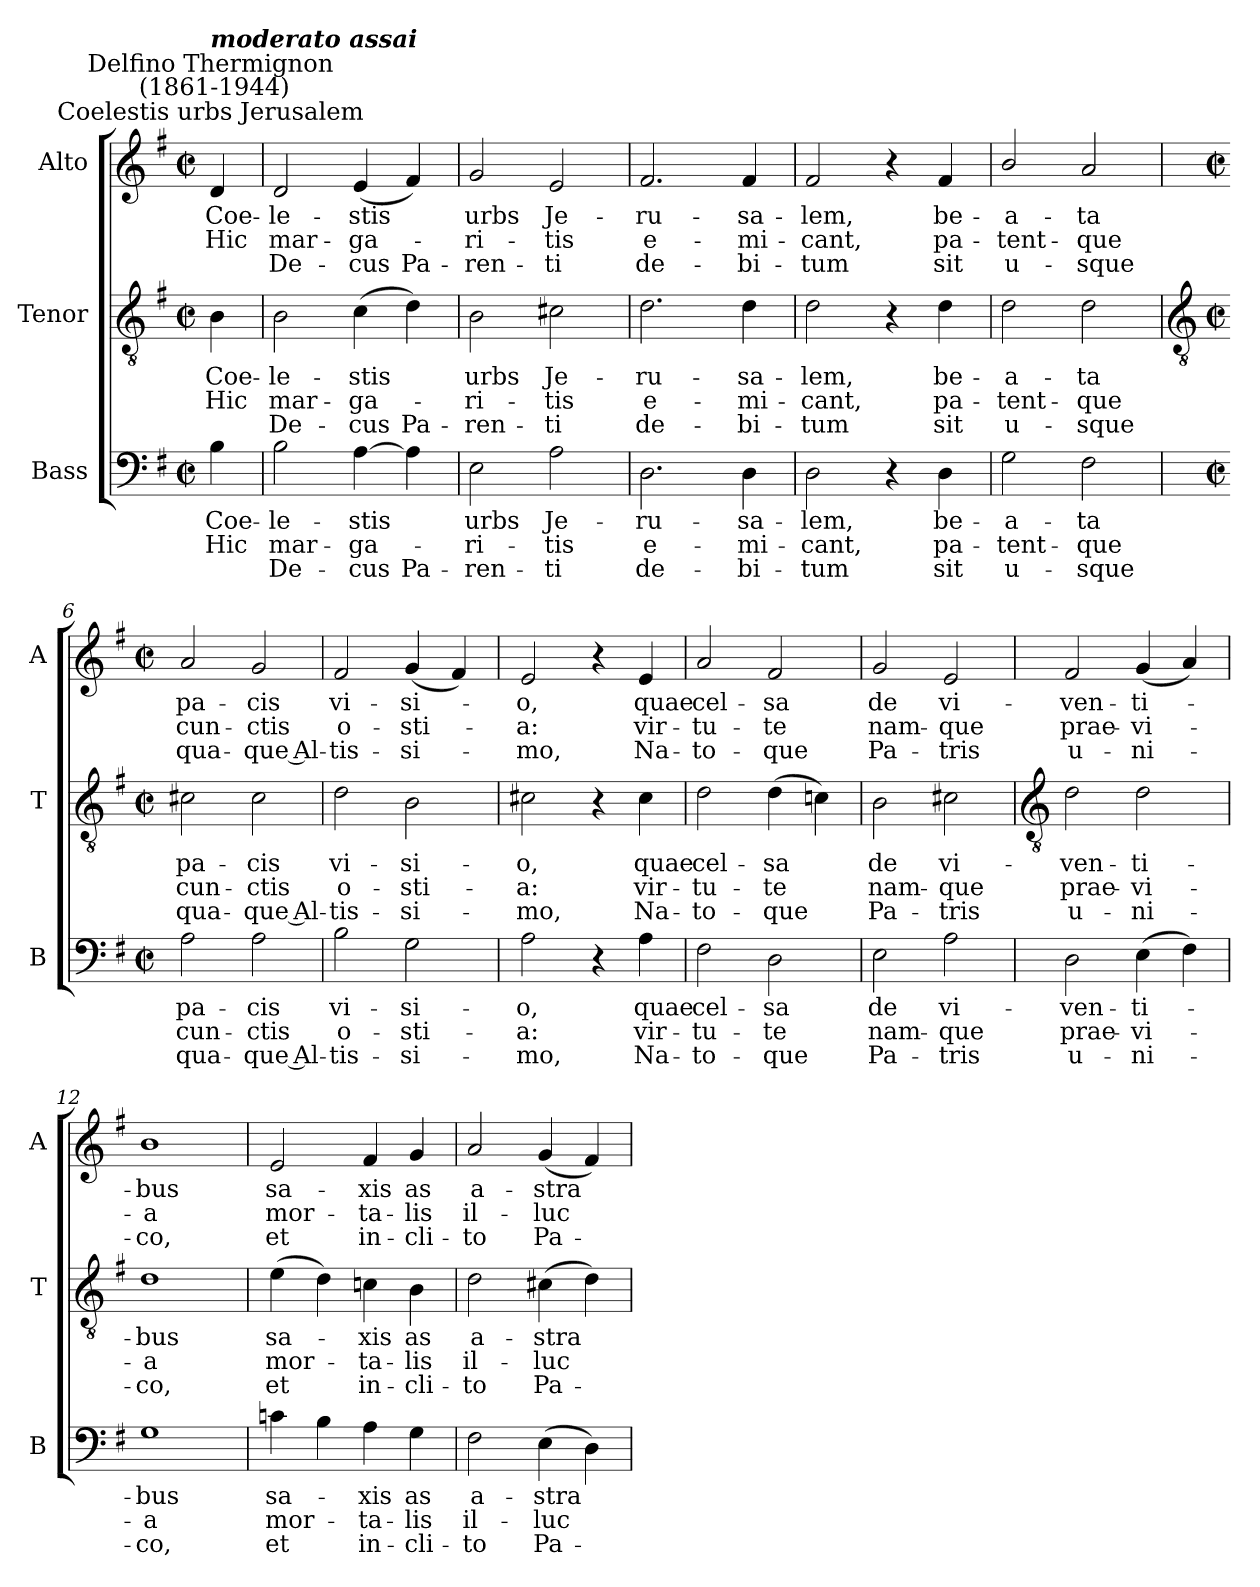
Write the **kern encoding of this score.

**kern	**text	**text	**text	**kern	**text	**text	**text	**kern	**text	**text	**text
*part3	*part3	*part3	*part3	*part2	*part2	*part2	*part2	*part1	*part1	*part1	*part1
*staff3	*staff3	*staff3	*staff3	*staff2	*staff2	*staff2	*staff2	*staff1	*staff1	*staff1	*staff1
*I"Bass	*	*	*	*I"Tenor	*	*	*	*I"Alto	*	*	*
*I'B	*	*	*	*I'T	*	*	*	*I'A	*	*	*
*clefF4	*	*	*	*clefGv2	*	*	*	*clefG2	*	*	*
*k[f#]	*	*	*	*k[f#]	*	*	*	*k[f#]	*	*	*
*G:	*	*	*	*G:	*	*	*	*G:	*	*	*
*M2/2	*	*	*	*M2/2	*	*	*	*M2/2	*	*	*
*met(c|)	*	*	*	*met(c|)	*	*	*	*met(c|)	*	*	*
=	=	=	=	=	=	=	=	=	=	=	=
!	!	!	!	!	!	!	!	!LO:TX:a:cj:t=Coelestis urbs Jerusalem	!	!	!
!	!	!	!	!	!	!	!	!LO:TX:a:cj:t=Delfino Thermignon\n (1861-1944)	!	!	!
!	!	!	!	!	!	!	!	!LO:TX:a:Bi:t=moderato assai	!	!	!
!	!LO:LY:b	!LO:LY:b	!	!	!LO:LY:b	!LO:LY:b	!	!	!LO:LY:b	!LO:LY:b	!
4B	Coe-	-Hic	.	4B	Coe-	-Hic	.	4d	Coe-	-Hic	.
=1	=1	=1	=1	=1	=1	=1	=1	=1	=1	=1	=1
!	!LO:LY:b	!LO:LY:b	!LO:LY:b	!	!LO:LY:b	!LO:LY:b	!LO:LY:b	!	!LO:LY:b	!LO:LY:b	!LO:LY:b
2B	le-	-mar-	-De-	2B	le-	-mar-	-De-	2d	le-	-mar-	-De-
!	!LO:LY:b	!LO:LY:b	!LO:LY:b	!	!LO:LY:b	!LO:LY:b	!LO:LY:b	!	!LO:LY:b	!LO:LY:b	!LO:LY:b
[4A	-stis	ga-	cus	(>4c	-stis	ga-	cus	(<4e	-stis	ga-	cus
!	!	!	!LO:LY:b	!	!	!	!LO:LY:b	!	!	!	!LO:LY:b
4A]	.	.	Pa-	4d\)	.	.	Pa-	4f#)	.	.	Pa-
=2	=2	=2	=2	=2	=2	=2	=2	=2	=2	=2	=2
!	!LO:LY:b	!LO:LY:b	!LO:LY:b	!	!LO:LY:b	!LO:LY:b	!LO:LY:b	!	!LO:LY:b	!LO:LY:b	!LO:LY:b
2E	-urbs	ri-	-ren-	2B	-urbs	ri-	-ren-	2g	-urbs	ri-	-ren-
!	!LO:LY:b	!LO:LY:b	!LO:LY:b	!	!LO:LY:b	!LO:LY:b	!LO:LY:b	!	!LO:LY:b	!LO:LY:b	!LO:LY:b
2A	-Je-	-tis	ti	2c#X	-Je-	-tis	ti	2e	-Je-	-tis	ti
=3	=3	=3	=3	=3	=3	=3	=3	=3	=3	=3	=3
!	!LO:LY:b	!LO:LY:b	!LO:LY:b	!	!LO:LY:b	!LO:LY:b	!LO:LY:b	!	!LO:LY:b	!LO:LY:b	!LO:LY:b
2.D	ru-	-e-	-de-	2.d\	ru-	-e-	-de-	2.f#	ru-	-e-	-de-
!	!LO:LY:b	!LO:LY:b	!LO:LY:b	!	!LO:LY:b	!LO:LY:b	!LO:LY:b	!	!LO:LY:b	!LO:LY:b	!LO:LY:b
4D	-sa-	-mi-	-bi-	4d\	-sa-	-mi-	-bi-	4f#	-sa-	-mi-	-bi-
=4	=4	=4	=4	=4	=4	=4	=4	=4	=4	=4	=4
!	!LO:LY:b	!LO:LY:b	!LO:LY:b	!	!LO:LY:b	!LO:LY:b	!LO:LY:b	!	!LO:LY:b	!LO:LY:b	!LO:LY:b
2D	-lem,	cant,	tum	2d\	-lem,	cant,	tum	2f#	-lem,	cant,	tum
4r	.	.	.	4r	.	.	.	4r	.	.	.
!	!LO:LY:b	!LO:LY:b	!LO:LY:b	!	!LO:LY:b	!LO:LY:b	!LO:LY:b	!	!LO:LY:b	!LO:LY:b	!LO:LY:b
4D	be-	-pa-	-sit	4d\	be-	-pa-	-sit	4f#	be-	-pa-	-sit
=5	=5	=5	=5	=5	=5	=5	=5	=5	=5	=5	=5
!	!LO:LY:b	!LO:LY:b	!LO:LY:b	!	!LO:LY:b	!LO:LY:b	!LO:LY:b	!	!LO:LY:b	!LO:LY:b	!LO:LY:b
2G	a-	-tent-	-u-	2d\	a-	-tent-	-u-	2b/	a-	-tent-	-u-
!	!LO:LY:b	!LO:LY:b	!LO:LY:b	!	!LO:LY:b	!LO:LY:b	!LO:LY:b	!	!LO:LY:b	!LO:LY:b	!LO:LY:b
2F#	-ta	que	sque	2d\	-ta	que	sque	2a	-ta	que	sque
!!LO:LB:g=z
=6	=6	=6	=6	=6	=6	=6	=6	=6	=6	=6	=6
*	*	*	*	*clefGv2	*	*	*	*	*	*	*
*M2/2	*	*	*	*M2/2	*	*	*	*M2/2	*	*	*
*met(c|)	*	*	*	*met(c|)	*	*	*	*met(c|)	*	*	*
!	!LO:LY:b	!LO:LY:b	!LO:LY:b	!	!LO:LY:b	!LO:LY:b	!LO:LY:b	!	!LO:LY:b	!LO:LY:b	!LO:LY:b
2A	pa-	-cun-	-qua-	2c#X	pa-	-cun-	-qua-	2a	pa-	-cun-	-qua-
!	!LO:LY:b	!LO:LY:b	!LO:LY:b	!	!LO:LY:b	!LO:LY:b	!LO:LY:b	!	!LO:LY:b	!LO:LY:b	!LO:LY:b
2A	-cis	ctis	que Al-	2c#	-cis	ctis	que Al-	2g	-cis	ctis	que Al-
=7	=7	=7	=7	=7	=7	=7	=7	=7	=7	=7	=7
!	!LO:LY:b	!LO:LY:b	!LO:LY:b	!	!LO:LY:b	!LO:LY:b	!LO:LY:b	!	!LO:LY:b	!LO:LY:b	!LO:LY:b
2B	-vi-	-o-	-tis-	2d\	-vi-	-o-	-tis-	2f#	-vi-	-o-	-tis-
!	!LO:LY:b	!LO:LY:b	!LO:LY:b	!	!LO:LY:b	!LO:LY:b	!LO:LY:b	!	!LO:LY:b	!LO:LY:b	!LO:LY:b
2G	-si-	-sti-	-si-	2B	-si-	-sti-	-si-	(<4g	-si-	sti-	si-
.	.	.	.	.	.	.	.	4f#)	.	.	.
=8	=8	=8	=8	=8	=8	=8	=8	=8	=8	=8	=8
!	!LO:LY:b	!LO:LY:b	!LO:LY:b	!	!LO:LY:b	!LO:LY:b	!LO:LY:b	!	!LO:LY:b	!LO:LY:b	!LO:LY:b
2A	-o,	a:	mo,	2c#X	-o,	a:	mo,	2e	o,	a:	mo,
4r	.	.	.	4r	.	.	.	4r	.	.	.
!	!LO:LY:b	!LO:LY:b	!LO:LY:b	!	!LO:LY:b	!LO:LY:b	!LO:LY:b	!	!LO:LY:b	!LO:LY:b	!LO:LY:b
4A	quae	vir-	-Na-	4c#	quae	vir-	-Na-	4e	quae	vir-	-Na-
=9	=9	=9	=9	=9	=9	=9	=9	=9	=9	=9	=9
!	!LO:LY:b	!LO:LY:b	!LO:LY:b	!	!LO:LY:b	!LO:LY:b	!LO:LY:b	!	!LO:LY:b	!LO:LY:b	!LO:LY:b
2F#	-cel-	-tu-	-to-	2d\	-cel-	-tu-	-to-	2a	-cel-	-tu-	-to-
!	!LO:LY:b	!LO:LY:b	!LO:LY:b	!	!LO:LY:b	!LO:LY:b	!LO:LY:b	!	!LO:LY:b	!LO:LY:b	!LO:LY:b
2D	-sa	te	que	(>4d\	-sa	te	que	2f#	-sa	te	que
.	.	.	.	4cn)	.	.	.	.	.	.	.
=10	=10	=10	=10	=10	=10	=10	=10	=10	=10	=10	=10
!	!LO:LY:b	!LO:LY:b	!LO:LY:b	!	!LO:LY:b	!LO:LY:b	!LO:LY:b	!	!LO:LY:b	!LO:LY:b	!LO:LY:b
2E	de	nam-	-Pa-	2B	de	nam-	-Pa-	2g	de	nam-	-Pa-
!	!LO:LY:b	!LO:LY:b	!LO:LY:b	!	!LO:LY:b	!LO:LY:b	!LO:LY:b	!	!LO:LY:b	!LO:LY:b	!LO:LY:b
2A	-vi-	-que	tris	2c#X	-vi-	-que	tris	2e	-vi-	-que	tris
!!LO:LB:g=z
=11	=11	=11	=11	=11	=11	=11	=11	=11	=11	=11	=11
*	*	*	*	*clefGv2	*	*	*	*	*	*	*
!	!LO:LY:b	!LO:LY:b	!LO:LY:b	!	!LO:LY:b	!LO:LY:b	!LO:LY:b	!	!LO:LY:b	!LO:LY:b	!LO:LY:b
2D	ven-	-prae-	-u-	2d\	ven-	-prae-	-u-	2f#	ven-	-prae-	-u-
!	!LO:LY:b	!LO:LY:b	!LO:LY:b	!	!LO:LY:b	!LO:LY:b	!LO:LY:b	!	!LO:LY:b	!LO:LY:b	!LO:LY:b
(>4E	-ti-	vi-	ni-	2d\	-ti-	-vi-	-ni-	(<4g	-ti-	vi-	ni-
4F#)	.	.	.	.	.	.	.	4a)	.	.	.
=12	=12	=12	=12	=12	=12	=12	=12	=12	=12	=12	=12
!	!LO:LY:b	!LO:LY:b	!LO:LY:b	!	!LO:LY:b	!LO:LY:b	!LO:LY:b	!	!LO:LY:b	!LO:LY:b	!LO:LY:b
1G	bus	a	co,	1d	-bus	a	co,	1b	bus	a	co,
=13	=13	=13	=13	=13	=13	=13	=13	=13	=13	=13	=13
!	!LO:LY:b	!LO:LY:b	!LO:LY:b	!	!LO:LY:b	!LO:LY:b	!LO:LY:b	!	!LO:LY:b	!LO:LY:b	!LO:LY:b
4cn	sa-	mor-	et	(>4e	sa-	mor-	et	2e	sa-	-mor-	-et
4B	.	.	.	4d\)	.	.	.	.	.	.	.
!	!LO:LY:b	!LO:LY:b	!LO:LY:b	!	!LO:LY:b	!LO:LY:b	!LO:LY:b	!	!LO:LY:b	!LO:LY:b	!LO:LY:b
4A	xis	ta-	-in-	4cn	xis	ta-	-in-	4f#	xis	ta-	-in-
!	!LO:LY:b	!LO:LY:b	!LO:LY:b	!	!LO:LY:b	!LO:LY:b	!LO:LY:b	!	!LO:LY:b	!LO:LY:b	!LO:LY:b
4G	-as	lis	cli-	4B	-as	lis	cli-	4g	-as	lis	cli-
=14	=14	=14	=14	=14	=14	=14	=14	=14	=14	=14	=14
!	!LO:LY:b	!LO:LY:b	!LO:LY:b	!	!LO:LY:b	!LO:LY:b	!LO:LY:b	!	!LO:LY:b	!LO:LY:b	!LO:LY:b
2F#	-a-	-il-	-to	2d\	-a-	-il-	-to	2a	-a-	-il-	-to
!	!LO:LY:b	!LO:LY:b	!LO:LY:b	!	!LO:LY:b	!LO:LY:b	!LO:LY:b	!	!LO:LY:b	!LO:LY:b	!LO:LY:b
(>4E	stra	luc	Pa-	(>4c#X	stra	luc	Pa-	(<4g	stra	luc	Pa-
4D)	.	.	.	4d\)	.	.	.	4f#)	.	.	.
=	=	=	=	=	=	=	=	=	=	=	=
*-	*-	*-	*-	*-	*-	*-	*-	*-	*-	*-	*-
